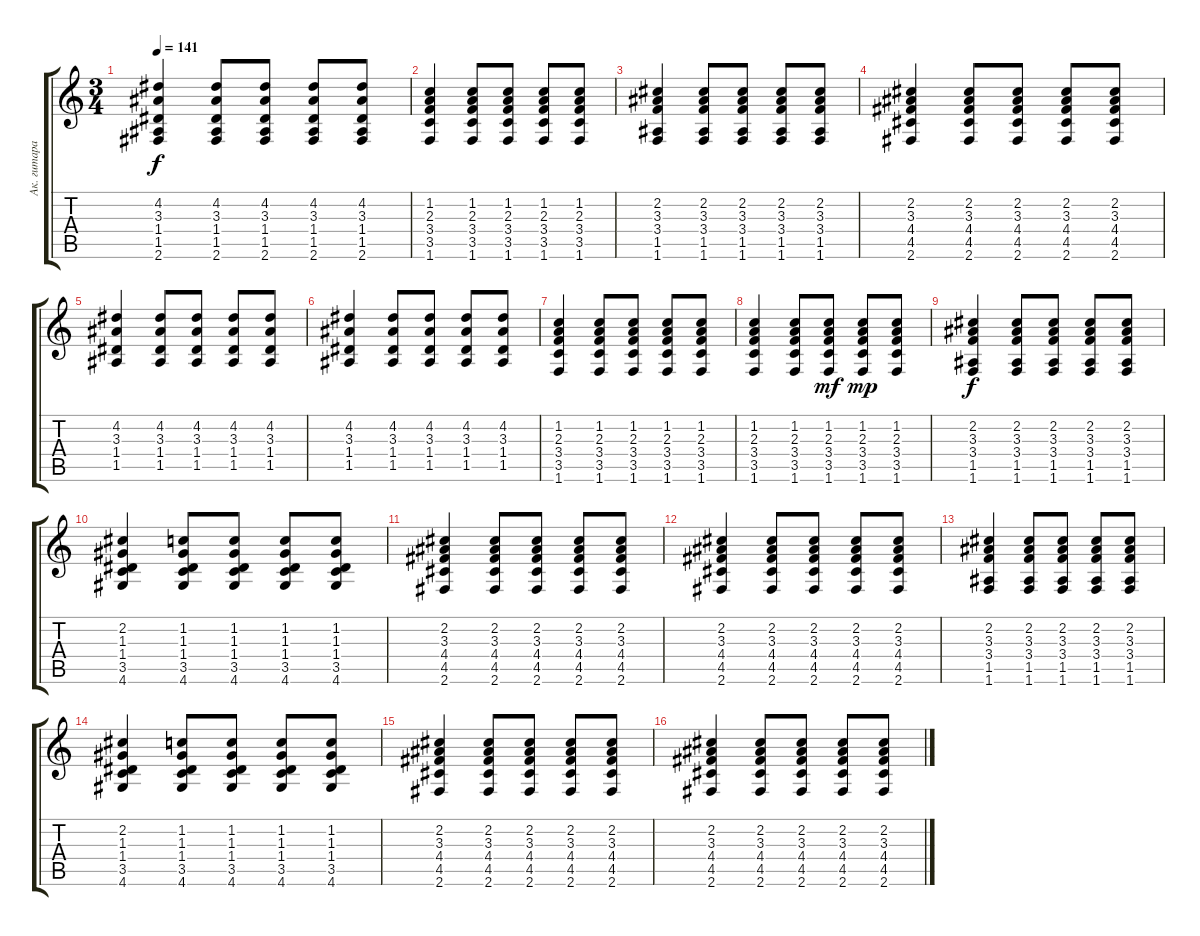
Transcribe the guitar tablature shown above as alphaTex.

\track ("Ак. гитара (Нейл)" "Ак. гитара") {instrument acousticguitarnylon}
\staff {score tabs}
\tuning (E4 B3 G3 D3 A2 E2) {hide}
\ts (3 4)
\tempo 141
\clef g2
\ks c
(4.2 3.3 1.4 1.5 2.6).4{dy f} (4.2 3.3 1.4 1.5 2.6).8 (4.2 3.3 1.4 1.5 2.6).8 (4.2 3.3 1.4 1.5 2.6).8 (4.2 3.3 1.4 1.5 2.6).8 |
(1.2 2.3 3.4 3.5 1.6).4 (1.2 2.3 3.4 3.5 1.6).8 (1.2 2.3 3.4 3.5 1.6).8 (1.2 2.3 3.4 3.5 1.6).8 (1.2 2.3 3.4 3.5 1.6).8 |
(2.2 3.3 3.4 1.5 1.6).4 (2.2 3.3 3.4 1.5 1.6).8 (2.2 3.3 3.4 1.5 1.6).8 (2.2 3.3 3.4 1.5 1.6).8 (2.2 3.3 3.4 1.5 1.6).8 |
(2.2 3.3 4.4 4.5 2.6).4 (2.2 3.3 4.4 4.5 2.6).8 (2.2 3.3 4.4 4.5 2.6).8 (2.2 3.3 4.4 4.5 2.6).8 (2.2 3.3 4.4 4.5 2.6).8 |
(4.2 3.3 1.4 1.5).4 (4.2 3.3 1.4 1.5).8 (4.2 3.3 1.4 1.5).8 (4.2 3.3 1.4 1.5).8 (4.2 3.3 1.4 1.5).8 |
(4.2 3.3 1.4 1.5).4 (4.2 3.3 1.4 1.5).8 (4.2 3.3 1.4 1.5).8 (4.2 3.3 1.4 1.5).8 (4.2 3.3 1.4 1.5).8 |
(1.2 2.3 3.4 3.5 1.6).4 (1.2 2.3 3.4 3.5 1.6).8 (1.2 2.3 3.4 3.5 1.6).8 (1.2 2.3 3.4 3.5 1.6).8 (1.2 2.3 3.4 3.5 1.6).8 |
(1.2 2.3 3.4 3.5 1.6).4 (1.2 2.3 3.4 3.5 1.6).8 (1.2 2.3 3.4 3.5 1.6).8{dy mf} (1.2 2.3 3.4 3.5 1.6).8{dy mp} (1.2 2.3 3.4 3.5 1.6).8 |
(2.2 3.3 3.4 1.5 1.6).4{dy f} (2.2 3.3 3.4 1.5 1.6).8 (2.2 3.3 3.4 1.5 1.6).8 (2.2 3.3 3.4 1.5 1.6).8 (2.2 3.3 3.4 1.5 1.6).8 |
(2.2 1.3 1.4 3.5 4.6).4 (1.2 1.3 1.4 3.5 4.6).8 (1.2 1.3 1.4 3.5 4.6).8 (1.2 1.3 1.4 3.5 4.6).8 (1.2 1.3 1.4 3.5 4.6).8 |
(2.2 3.3 4.4 4.5 2.6).4 (2.2 3.3 4.4 4.5 2.6).8 (2.2 3.3 4.4 4.5 2.6).8 (2.2 3.3 4.4 4.5 2.6).8 (2.2 3.3 4.4 4.5 2.6).8 |
(2.2 3.3 4.4 4.5 2.6).4 (2.2 3.3 4.4 4.5 2.6).8 (2.2 3.3 4.4 4.5 2.6).8 (2.2 3.3 4.4 4.5 2.6).8 (2.2 3.3 4.4 4.5 2.6).8 |
(2.2 3.3 3.4 1.5 1.6).4 (2.2 3.3 3.4 1.5 1.6).8 (2.2 3.3 3.4 1.5 1.6).8 (2.2 3.3 3.4 1.5 1.6).8 (2.2 3.3 3.4 1.5 1.6).8 |
(2.2 1.3 1.4 3.5 4.6).4 (1.2 1.3 1.4 3.5 4.6).8 (1.2 1.3 1.4 3.5 4.6).8 (1.2 1.3 1.4 3.5 4.6).8 (1.2 1.3 1.4 3.5 4.6).8 |
(2.2 3.3 4.4 4.5 2.6).4 (2.2 3.3 4.4 4.5 2.6).8 (2.2 3.3 4.4 4.5 2.6).8 (2.2 3.3 4.4 4.5 2.6).8 (2.2 3.3 4.4 4.5 2.6).8 |
(2.2 3.3 4.4 4.5 2.6).4 (2.2 3.3 4.4 4.5 2.6).8 (2.2 3.3 4.4 4.5 2.6).8 (2.2 3.3 4.4 4.5 2.6).8 (2.2 3.3 4.4 4.5 2.6).8
